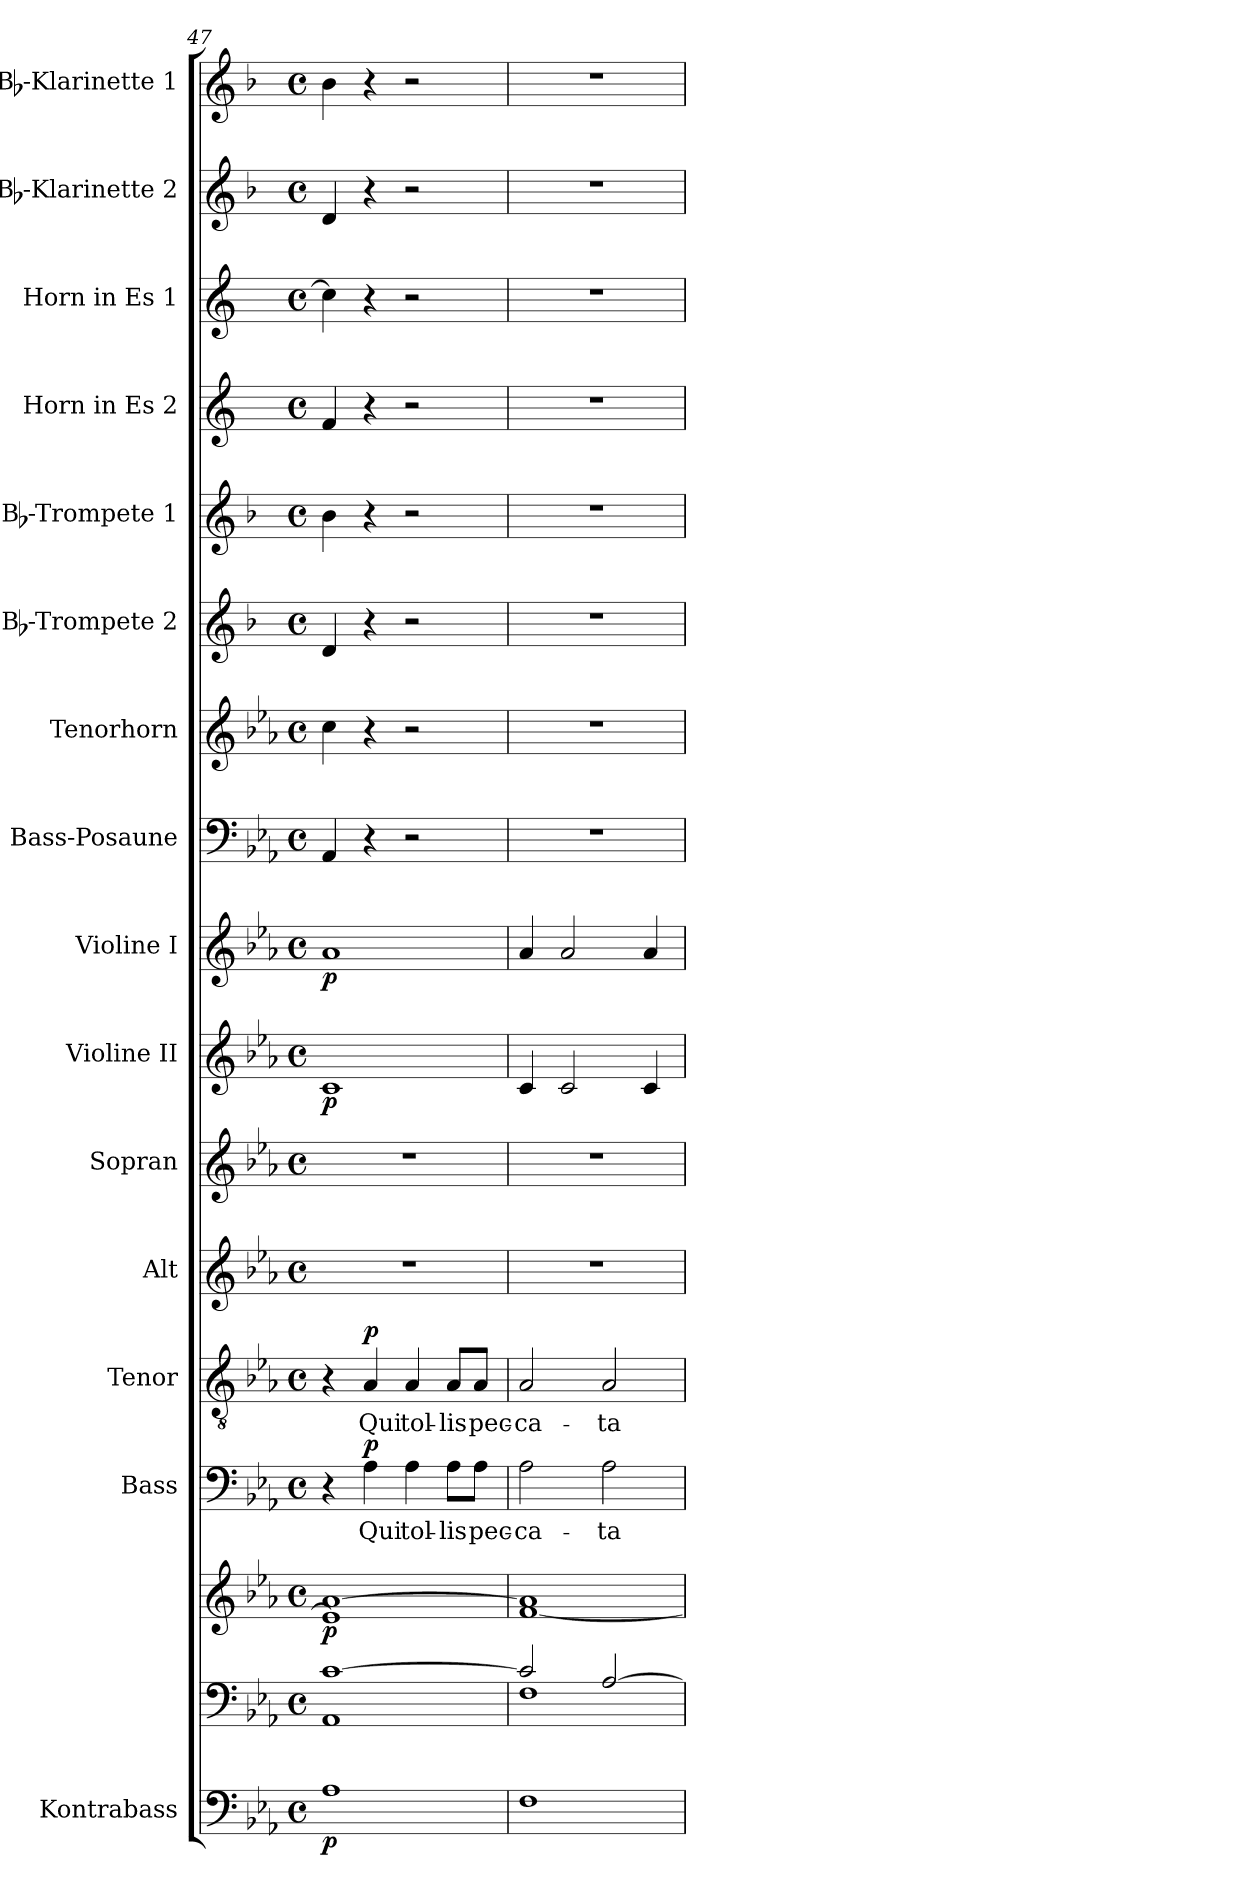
**kern	**dynam	**kern	**kern	**dynam	**kern	**text	**dynam	**kern	**text	**dynam	**kern	**kern	**kern	**dynam	**kern	**dynam	**kern	**kern	**kern	**kern	**kern	**kern	**kern	**kern
*part16	*part16	*part15	*part15	*part15	*part14	*part14	*part14	*part13	*part13	*part13	*part12	*part11	*part10	*part10	*part9	*part9	*part8	*part7	*part6	*part5	*part4	*part3	*part2	*part1
*staff17	*staff17	*staff16	*staff15	*staff15/16	*staff14	*staff14	*staff14	*staff13	*staff13	*staff13	*staff12	*staff11	*staff10	*staff10	*staff9	*staff9	*staff8	*staff7	*staff6	*staff5	*staff4	*staff3	*staff2	*staff1
*I"Kontrabass	*	*	*	*	*I"Bass	*	*	*I"Tenor	*	*	*I"Alt	*I"Sopran	*I"Violine II	*	*I"Violine I	*	*I"Bass-Posaune	*I"Tenorhorn	*I"Bb-Trompete 2	*I"Bb-Trompete 1	*I"Horn in Es 2	*I"Horn in Es 1	*I"Bb-Klarinette 2	*I"Bb-Klarinette 1
*I'Kb.	*	*	*	*	*I'B.	*	*	*I'T.	*	*	*I'A.	*I'S.	*I'Vl. II	*	*I'Vl. I	*	*I'B. Pos.	*I'T. Hrn.	*I'Bb Trp. 2	*I'Bb Trp. 1	*	*	*I'Bb Kl. 2	*I'Bb Kl. 1
!!LO:PB:g=z
*clefF4	*	*clefF4	*clefG2	*	*clefF4	*	*	*clefGv2	*	*	*clefG2	*clefG2	*clefG2	*	*clefG2	*	*clefF4	*clefG2	*clefG2	*clefG2	*clefG2	*clefG2	*clefG2	*clefG2
*ITrd7c12	*	*	*	*	*	*	*	*	*	*	*	*	*	*	*	*	*	*ITrd8c14	*ITrd1c2	*ITrd1c2	*ITrd5c9	*ITrd5c9	*ITrd1c2	*ITrd1c2
*k[b-e-a-]	*	*k[b-e-a-]	*k[b-e-a-]	*	*k[b-e-a-]	*	*	*k[b-e-a-]	*	*	*k[b-e-a-]	*k[b-e-a-]	*k[b-e-a-]	*	*k[b-e-a-]	*	*k[b-e-a-]	*k[b-e-a-]	*k[b-e-a-]	*k[b-e-a-]	*k[b-e-a-]	*k[b-e-a-]	*k[b-e-a-]	*k[b-e-a-]
*E-:	*	*E-:	*E-:	*	*E-:	*	*	*E-:	*	*	*E-:	*E-:	*E-:	*	*E-:	*	*E-:	*E-:	*E-:	*E-:	*E-:	*E-:	*E-:	*E-:
*M4/4	*	*M4/4	*M4/4	*	*M4/4	*	*	*M4/4	*	*	*M4/4	*M4/4	*M4/4	*	*M4/4	*	*M4/4	*M4/4	*M4/4	*M4/4	*M4/4	*M4/4	*M4/4	*M4/4
*met(c)	*	*met(c)	*met(c)	*	*met(c)	*	*	*met(c)	*	*	*met(c)	*met(c)	*met(c)	*	*met(c)	*	*met(c)	*met(c)	*met(c)	*met(c)	*met(c)	*met(c)	*met(c)	*met(c)
=47	=47	=47	=47	=47	=47	=47	=47	=47	=47	=47	=47	=47	=47	=47	=47	=47	=47	=47	=47	=47	=47	=47	=47	=47
*	*	*^	*^	*	*	*	*	*	*	*	*	*	*	*	*	*	*	*	*	*	*	*	*	*
!	!LO:DY:b	!	!	!	!	!LO:DY:b	!	!	!	!	!	!	!	!	!	!LO:DY:b	!	!LO:DY:b	!	!	!	!	!	!	!	!
1AA-	p	[>1c	1AA-	[>1a-	1e-]	p	4r	.	.	4r	.	.	1r	1r	1c	p	1a-	p	4AA-/	4c\	4c/	4a-\	4A-/	4e-\]	4c/	4a-\
!	!	!	!	!	!	!	!	!LO:LY:b	!LO:DY:a	!	!LO:LY:b	!LO:DY:a	!	!	!	!	!	!	!	!	!	!	!	!	!	!
.	.	.	.	.	.	.	4A-\	Qui	p	4A-/	Qui	p	.	.	.	.	.	.	4r	4r	4r	4r	4r	4r	4r	4r
!	!	!	!	!	!	!	!	!LO:LY:b	!	!	!LO:LY:b	!	!	!	!	!	!	!	!	!	!	!	!	!	!	!
.	.	.	.	.	.	.	4A-\	tol-	.	4A-/	tol-	.	.	.	.	.	.	.	2r	2r	2r	2r	2r	2r	2r	2r
!	!	!	!	!	!	!	!	!LO:LY:b	!	!	!LO:LY:b	!	!	!	!	!	!	!	!	!	!	!	!	!	!	!
.	.	.	.	.	.	.	8A-\L	-lis	.	8A-/L	-lis	.	.	.	.	.	.	.	.	.	.	.	.	.	.	.
!	!	!	!	!	!	!	!	!LO:LY:b	!	!	!LO:LY:b	!	!	!	!	!	!	!	!	!	!	!	!	!	!	!
.	.	.	.	.	.	.	8A-\J	pec-	.	8A-/J	pec-	.	.	.	.	.	.	.	.	.	.	.	.	.	.	.
=48	=48	=48	=48	=48	=48	=48	=48	=48	=48	=48	=48	=48	=48	=48	=48	=48	=48	=48	=48	=48	=48	=48	=48	=48	=48	=48
!	!	!	!	!	!	!	!	!LO:LY:b	!	!	!LO:LY:b	!	!	!	!	!	!	!	!	!	!	!	!	!	!	!
1FF	.	2c/]	1F	1a-]	[<1f	.	2A-\	-ca-	.	2A-/	-ca-	.	1r	1r	4c/	.	4a-/	.	1r	1r	1r	1r	1r	1r	1r	1r
.	.	.	.	.	.	.	.	.	.	.	.	.	.	.	2c/	.	2a-/	.	.	.	.	.	.	.	.	.
!	!	!	!	!	!	!	!	!LO:LY:b	!	!	!LO:LY:b	!	!	!	!	!	!	!	!	!	!	!	!	!	!	!
.	.	[>2A-/	.	.	.	.	2A-\	-ta	.	2A-/	-ta	.	.	.	.	.	.	.	.	.	.	.	.	.	.	.
.	.	.	.	.	.	.	.	.	.	.	.	.	.	.	4c/	.	4a-/	.	.	.	.	.	.	.	.	.
*	*	*v	*v	*	*	*	*	*	*	*	*	*	*	*	*	*	*	*	*	*	*	*	*	*	*	*
*	*	*	*v	*v	*	*	*	*	*	*	*	*	*	*	*	*	*	*	*	*	*	*	*	*	*
=	=	=	=	=	=	=	=	=	=	=	=	=	=	=	=	=	=	=	=	=	=	=	=	=
*-	*-	*-	*-	*-	*-	*-	*-	*-	*-	*-	*-	*-	*-	*-	*-	*-	*-	*-	*-	*-	*-	*-	*-	*-
